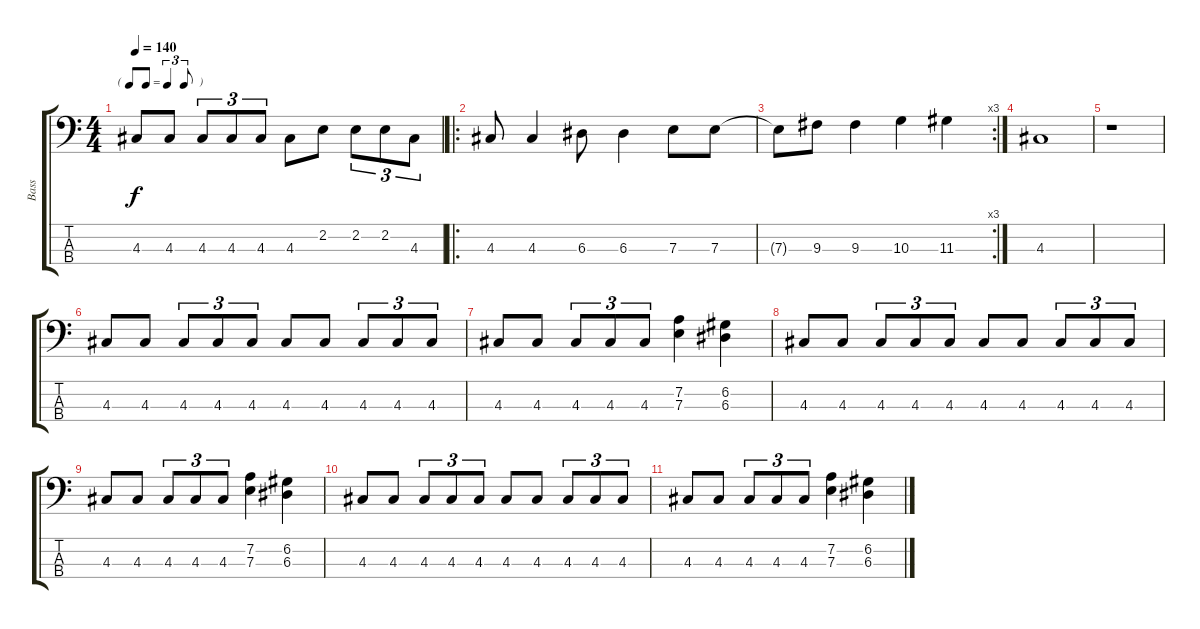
\track ("Bass" "Bass") {instrument electricbasspick}
\staff {score tabs}
\tuning (G2 D2 A1 E1) {hide}
\ts (4 4)
\tf triplet8th
\tempo 140
\clef f4
\ks c
4.3.8{dy f} 4.3.8 4.3.8{tu (3 2)} 4.3.8{tu (3 2)} 4.3.8{tu (3 2)} 4.3.8 2.2.8 2.2.8{tu (3 2)} 2.2.8{tu (3 2)} 4.3.8{tu (3 2)} |
\ro
4.3.8 4.3.4 6.3.8 6.3.4 7.3.8 7.3.8 |
\rc 3
7.3{t}.8 9.3.8 9.3.4 10.3.4 11.3.4 |
4.3.1 |
r.1 |
4.3.8 4.3.8 4.3.8{tu (3 2)} 4.3.8{tu (3 2)} 4.3.8{tu (3 2)} 4.3.8 4.3.8 4.3.8{tu (3 2)} 4.3.8{tu (3 2)} 4.3.8{tu (3 2)} |
4.3.8 4.3.8 4.3.8{tu (3 2)} 4.3.8{tu (3 2)} 4.3.8{tu (3 2)} (7.2 7.3).4 (6.2 6.3).4 |
4.3.8 4.3.8 4.3.8{tu (3 2)} 4.3.8{tu (3 2)} 4.3.8{tu (3 2)} 4.3.8 4.3.8 4.3.8{tu (3 2)} 4.3.8{tu (3 2)} 4.3.8{tu (3 2)} |
4.3.8 4.3.8 4.3.8{tu (3 2)} 4.3.8{tu (3 2)} 4.3.8{tu (3 2)} (7.2 7.3).4 (6.2 6.3).4 |
4.3.8{volume 0} 4.3.8 4.3.8{tu (3 2)} 4.3.8{tu (3 2)} 4.3.8{tu (3 2)} 4.3.8 4.3.8 4.3.8{tu (3 2)} 4.3.8{tu (3 2)} 4.3.8{tu (3 2)} |
4.3.8 4.3.8 4.3.8{tu (3 2)} 4.3.8{tu (3 2)} 4.3.8{tu (3 2)} (7.2 7.3).4 (6.2 6.3).4
